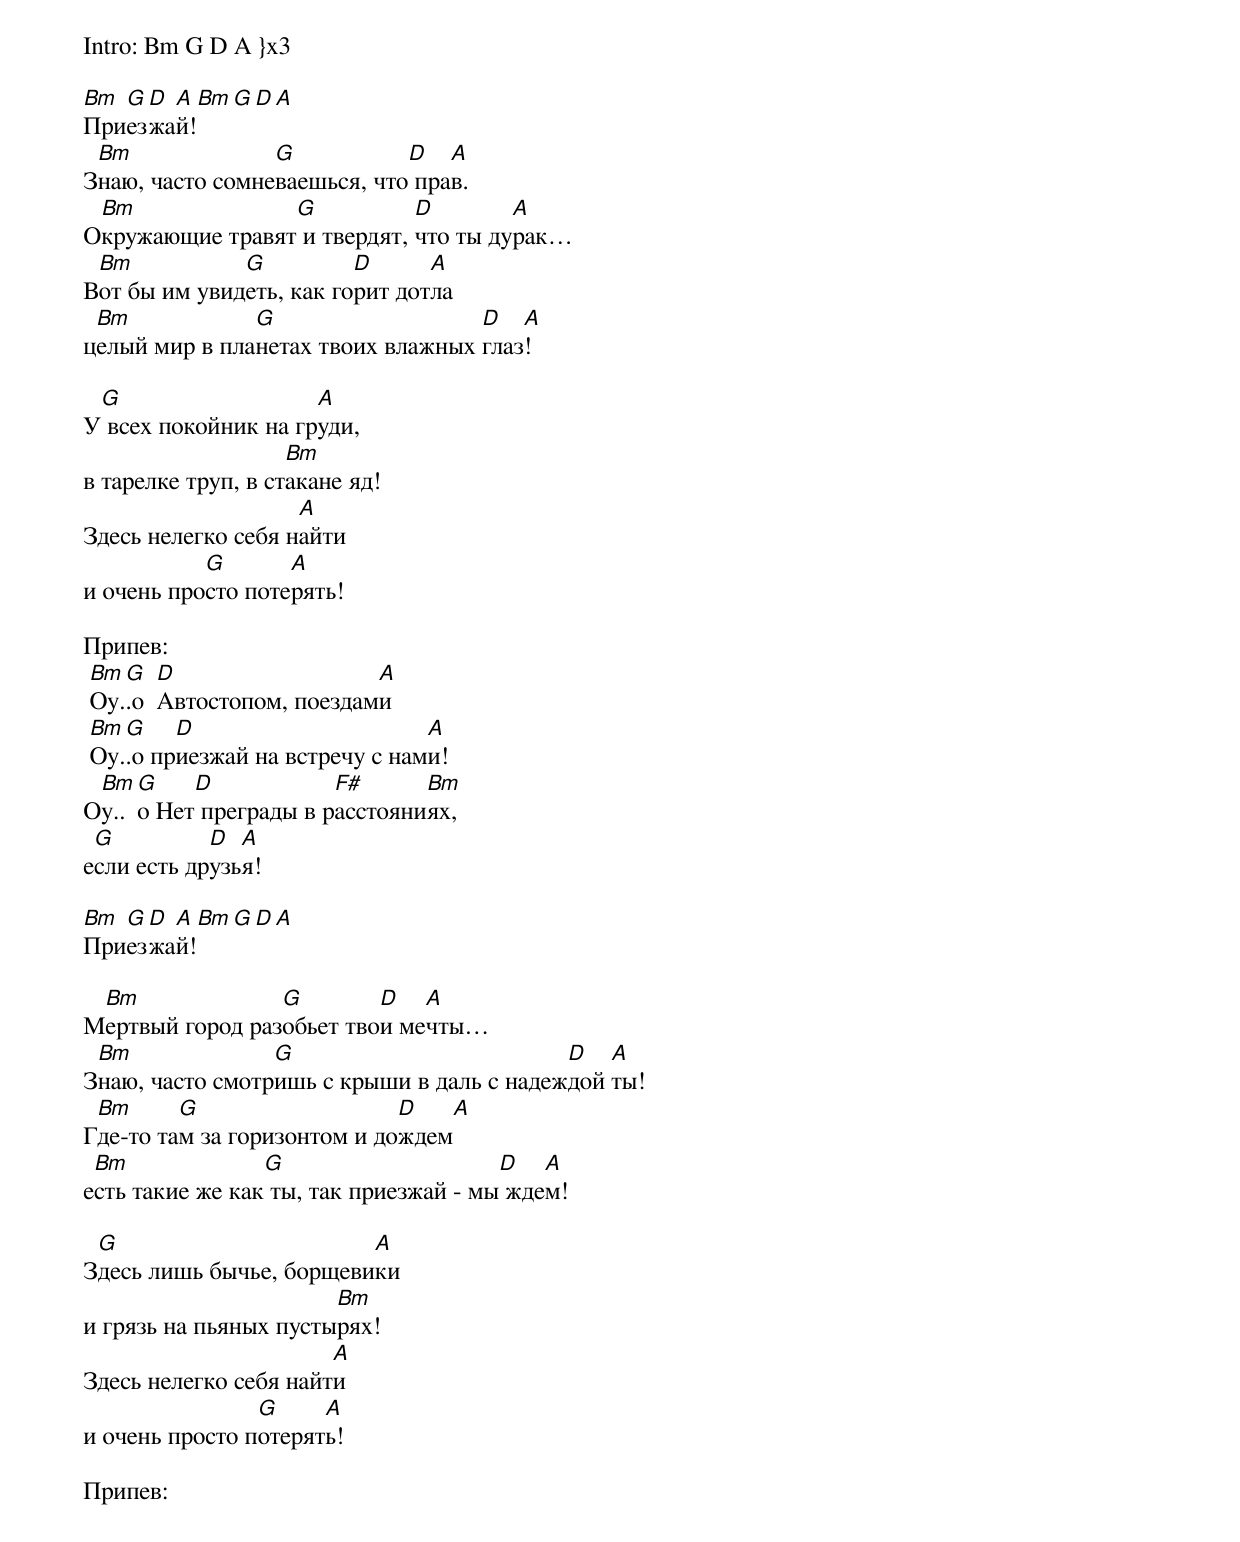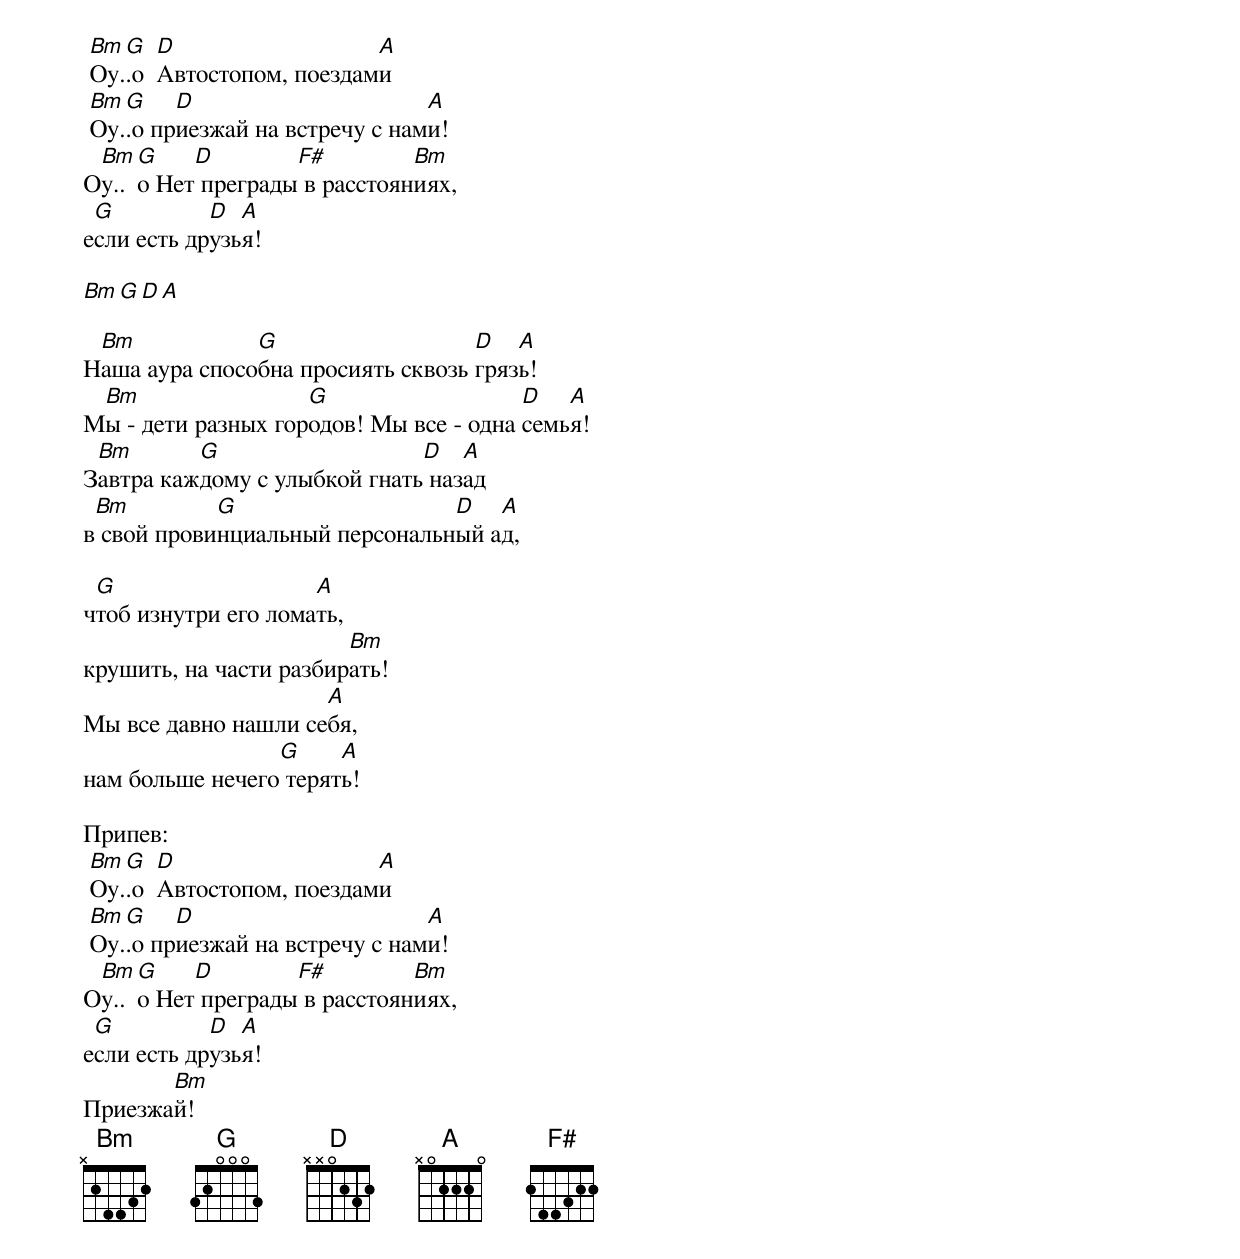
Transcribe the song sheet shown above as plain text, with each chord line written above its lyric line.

Intro: Bm G D A }x3

Bm G D A   Bm G D A
Приезжай!
 Bm              G           D   A
Знаю, часто сомневаешься, что прав.
 Bm              G           D        A
Окружающие травят и твердят, что ты дурак…
 Bm           G          D      A
Вот бы им увидеть, как горит дотла
 Bm            G                   D   A
целый мир в планетах твоих влажных глаз!

 G                   A
У всех покойник на груди,
                    Bm
в тарелке труп, в стакане яд!
                    A
Здесь нелегко себя найти
           G       A
и очень просто потерять!

Припев:
 Bm G   D                  A
 Оу..о  Автостопом, поездами
 Bm G    D                      A
 Оу..о приезжай на встречу с нами!
 Bm G    D            F#      Bm
Оу..о Нет преграды в расстояниях,
 G          D  A
если есть друзья!

Bm G D A   Bm G D A
Приезжай!

 Bm              G        D   A
Мертвый город разобьет твои мечты…
 Bm              G                         D   A
Знаю, часто смотришь с крыши в даль с надеждой ты!
 Bm      G                   D   A
Где-то там за горизонтом и дождем
 Bm              G                     D   A
есть такие же как ты, так приезжай - мы ждем!

 G                       A
Здесь лишь бычье, борщевики
                       Bm
и грязь на пьяных пустырях!
                       A
Здесь нелегко себя найти
                G     A
и очень просто потерять!

Припев:
 Bm G   D                  A
 Оу..о  Автостопом, поездами
 Bm G    D                      A
 Оу..о приезжай на встречу с нами!
 Bm G    D        F#         Bm
Оу..о Нет преграды в расстояниях,
 G          D  A
если есть друзья!

Bm G D A

 Bm            G                   D   A
Наша аура способна просиять сквозь грязь!
 Bm                 G                   D   A
Мы - дети разных городов! Мы все - одна семья!
 Bm       G                   D   A
Завтра каждому с улыбкой гнать назад
 Bm         G                   D   A
в свой провинциальный персональный ад,

 G                   A
чтоб изнутри его ломать,
                        Bm
крушить, на части разбирать!
                     A
Мы все давно нашли себя,
                 G     A
нам больше нечего терять!

Припев:
 Bm G   D                  A
 Оу..о  Автостопом, поездами
 Bm G    D                      A
 Оу..о приезжай на встречу с нами!
 Bm G    D        F#         Bm
Оу..о Нет преграды в расстояниях,
 G          D  A
если есть друзья!
       Bm
Приезжай!
